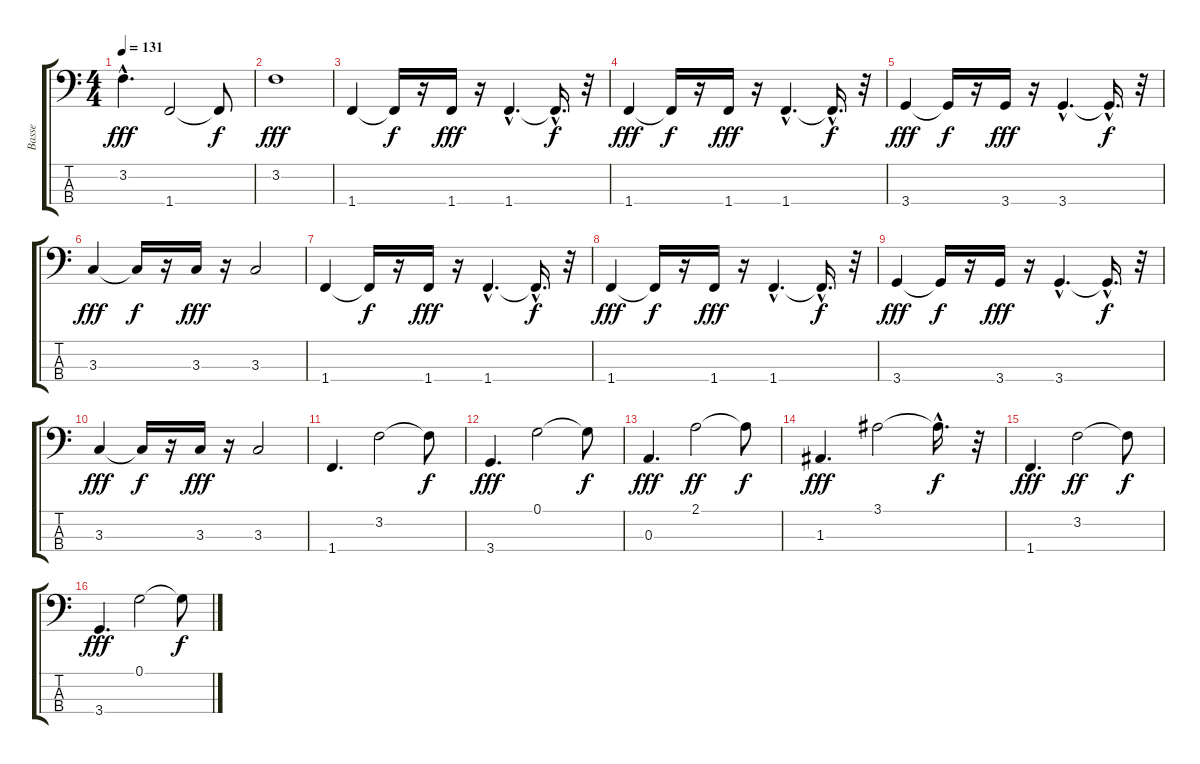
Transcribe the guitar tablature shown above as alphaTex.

\track ("Basse" "Basse") {instrument acousticbass}
\staff {score tabs}
\tuning (G2 D2 A1 E1) {hide}
\ts (4 4)
\tempo 131
\clef f4
\ks c
3.2{hac}.4{d dy fff} 1.4.2 1.4{t}.8{dy f} |
3.2.1{dy fff} |
1.4.4 1.4{t}.16{dy f} r.16 1.4.16{dy fff} r.16 1.4{hac}.4{d} 1.4{hac t}.16{d dy f} r.32 |
1.4.4{dy fff} 1.4{t}.16{dy f} r.16 1.4.16{dy fff} r.16 1.4{hac}.4{d} 1.4{hac t}.16{d dy f} r.32 |
3.4.4{dy fff} 3.4{t}.16{dy f} r.16 3.4.16{dy fff} r.16 3.4{hac}.4{d} 3.4{hac t}.16{d dy f} r.32 |
3.3.4{dy fff} 3.3{t}.16{dy f} r.16 3.3.16{dy fff} r.16 3.3.2 |
1.4.4 1.4{t}.16{dy f} r.16 1.4.16{dy fff} r.16 1.4{hac}.4{d} 1.4{hac t}.16{d dy f} r.32 |
1.4.4{dy fff} 1.4{t}.16{dy f} r.16 1.4.16{dy fff} r.16 1.4{hac}.4{d} 1.4{hac t}.16{d dy f} r.32 |
3.4.4{dy fff} 3.4{t}.16{dy f} r.16 3.4.16{dy fff} r.16 3.4{hac}.4{d} 3.4{hac t}.16{d dy f} r.32 |
3.3.4{dy fff} 3.3{t}.16{dy f} r.16 3.3.16{dy fff} r.16 3.3.2 |
1.4.4{d} 3.2.2 3.2{t}.8{dy f} |
3.4.4{d dy fff} 0.1.2 0.1{t}.8{dy f} |
0.3.4{d dy fff} 2.1.2{dy ff} 2.1{t}.8{dy f} |
1.3.4{d dy fff} 3.1.2 3.1{hac t}.16{d dy f} r.32 |
1.4.4{d dy fff} 3.2.2{dy ff} 3.2{t}.8{dy f} |
3.4.4{d dy fff} 0.1.2 0.1{t}.8{dy f}
